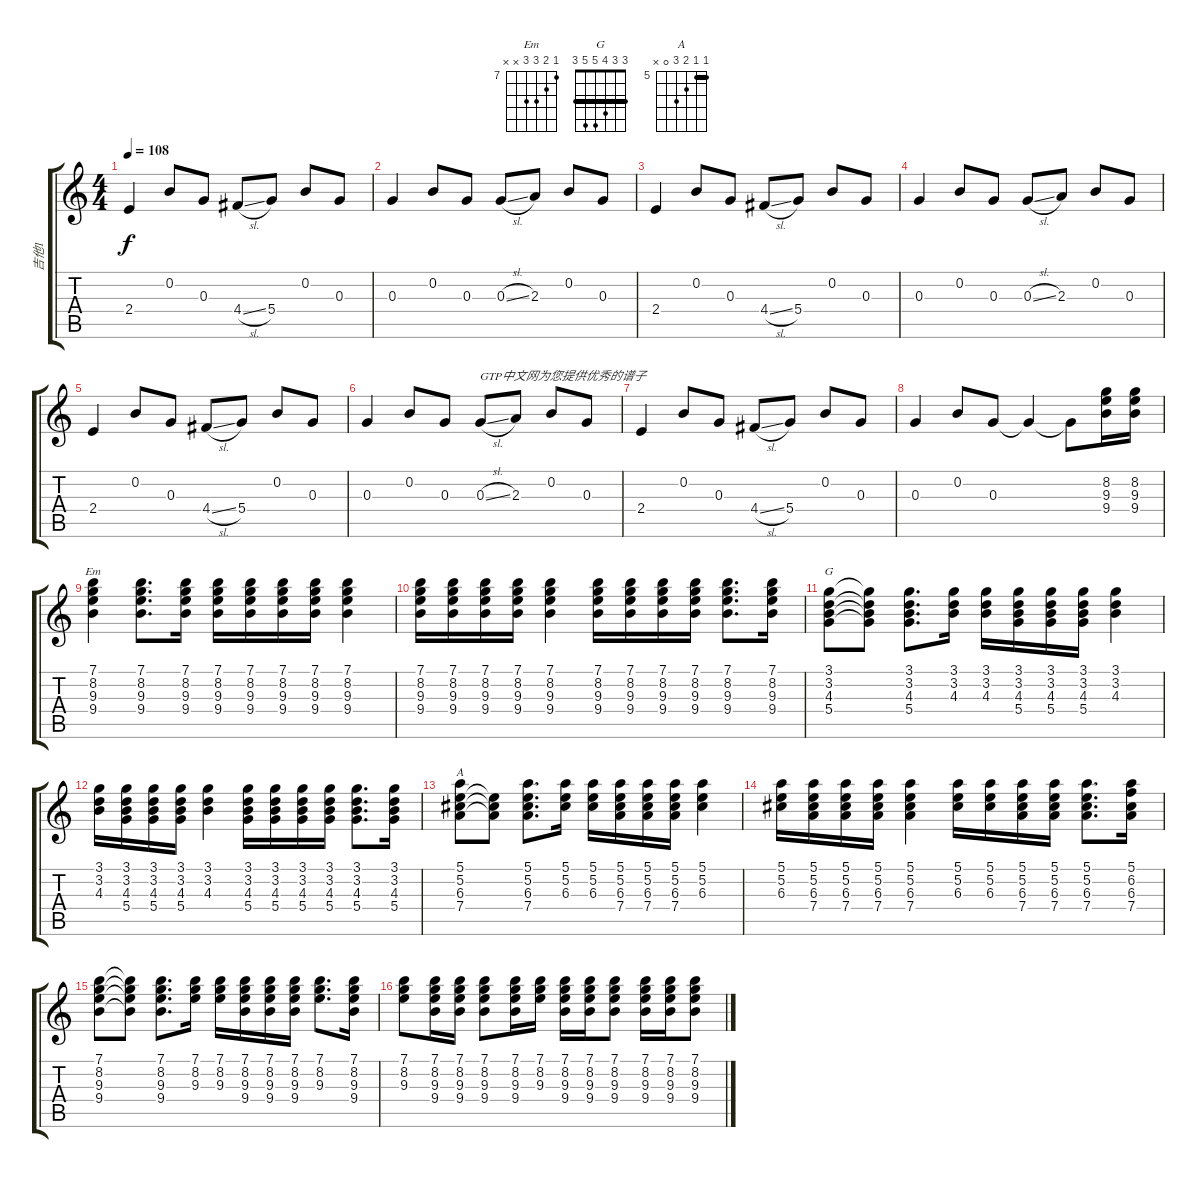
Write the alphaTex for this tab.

\track ("吉他1" "吉他1") {instrument acousticguitarsteel}
\staff {score tabs}
\tuning (E4 B3 G3 D3 A2 E2) {hide}
\chord ("Em" 7 8 9 9 x x) {firstfret 7}
\chord ("G" 3 3 4 5 5 3) {barre 3}
\chord ("A" 5 5 6 7 0 x) {firstfret 5 barre 5}
\ts (4 4)
\tempo 108
\clef g2
\ks c
2.4.4{dy f instrument acousticguitarsteel} 0.2.8 0.3.8 4.4{sl}.8 5.4.8 0.2.8 0.3.8 |
0.3.4 0.2.8 0.3.8 0.3{sl}.8 2.3.8 0.2.8 0.3.8 |
2.4.4 0.2.8 0.3.8 4.4{sl}.8 5.4.8 0.2.8 0.3.8 |
0.3.4 0.2.8 0.3.8 0.3{sl}.8 2.3.8 0.2.8 0.3.8 |
2.4.4 0.2.8 0.3.8 4.4{sl}.8 5.4.8 0.2.8 0.3.8 |
0.3.4 0.2.8 0.3.8 0.3{sl}.8{txt "GTP中文网为您提供优秀的谱子"} 2.3.8 0.2.8 0.3.8 |
2.4.4 0.2.8 0.3.8 4.4{sl}.8 5.4.8 0.2.8 0.3.8 |
0.3.4 0.2.8 0.3.8 0.3{t}.4 0.3{t}.8 (8.2 9.3 9.4).16{volume 13 instrument overdrivenguitar} (8.2 9.3 9.4).16 |
(7.1 8.2 9.3 9.4).4{ch "Em" volume 12 instrument overdrivenguitar} (7.1 8.2 9.3 9.4).8{d} (7.1 8.2 9.3 9.4).16 (7.1 8.2 9.3 9.4).16 (7.1 8.2 9.3 9.4).16 (7.1 8.2 9.3 9.4).16 (7.1 8.2 9.3 9.4).16 (7.1 8.2 9.3 9.4).4 |
(7.1 8.2 9.3 9.4).16 (7.1 8.2 9.3 9.4).16 (7.1 8.2 9.3 9.4).16 (7.1 8.2 9.3 9.4).16 (7.1 8.2 9.3 9.4).4 (7.1 8.2 9.3 9.4).16 (7.1 8.2 9.3 9.4).16 (7.1 8.2 9.3 9.4).16 (7.1 8.2 9.3 9.4).16 (7.1 8.2 9.3 9.4).8{d} (7.1 8.2 9.3 9.4).16 |
(3.1 3.2 4.3 5.4).8{ch "G"} (3.1{t} 3.2{t} 4.3{t} 5.4{t}).8 (3.1 3.2 4.3 5.4).8{d} (3.1 3.2 4.3).16 (3.1 3.2 4.3).16 (3.1 3.2 4.3 5.4).16 (3.1 3.2 4.3 5.4).16 (3.1 3.2 4.3 5.4).16 (3.1 3.2 4.3).4 |
(3.1 3.2 4.3).16 (3.1 3.2 4.3 5.4).16 (3.1 3.2 4.3 5.4).16 (3.1 3.2 4.3 5.4).16 (3.1 3.2 4.3).4 (3.1 3.2 4.3 5.4).16 (3.1 3.2 4.3 5.4).16 (3.1 3.2 4.3 5.4).16 (3.1 3.2 4.3 5.4).16 (3.1 3.2 4.3 5.4).8{d} (3.1 3.2 4.3 5.4).16 |
(5.1 5.2 6.3 7.4).8{ch "A"} (5.2{t} 6.3{t} 7.4{t}).8 (5.1 5.2 6.3 7.4).8{d} (5.1 5.2 6.3).16 (5.1 5.2 6.3).16 (5.1 5.2 6.3 7.4).16 (5.1 5.2 6.3 7.4).16 (5.1 5.2 6.3 7.4).16 (5.1 5.2 6.3).4 |
(5.1 5.2 6.3).16 (5.1 5.2 6.3 7.4).16 (5.1 5.2 6.3 7.4).16 (5.1 5.2 6.3 7.4).16 (5.1 5.2 6.3 7.4).4 (5.1 5.2 6.3).16 (5.1 5.2 6.3).16 (5.1 5.2 6.3 7.4).16 (5.1 5.2 6.3 7.4).16 (5.1 5.2 6.3 7.4).8{d} (5.1 6.2 6.3 7.4).16 |
(7.1 8.2 9.3 9.4).8 (7.1{t} 8.2{t} 9.3{t} 9.4{t}).8 (7.1 8.2 9.3 9.4).8{d} (7.1 8.2 9.3).16 (7.1 8.2 9.3).16 (7.1 8.2 9.3 9.4).16 (7.1 8.2 9.3 9.4).16 (7.1 8.2 9.3 9.4).16 (7.1 8.2 9.3).8{d} (7.1 8.2 9.3 9.4).16 |
(7.1 8.2 9.3).8 (7.1 8.2 9.3 9.4).16 (7.1 8.2 9.3 9.4).16 (7.1 8.2 9.3 9.4).8 (7.1 8.2 9.3 9.4).16 (7.1 8.2 9.3).16 (7.1 8.2 9.3 9.4).16 (7.1 8.2 9.3 9.4).16 (7.1 8.2 9.3 9.4).8 (7.1 8.2 9.3 9.4).16 (7.1 8.2 9.3 9.4).16 (7.1 8.2 9.3 9.4).8
